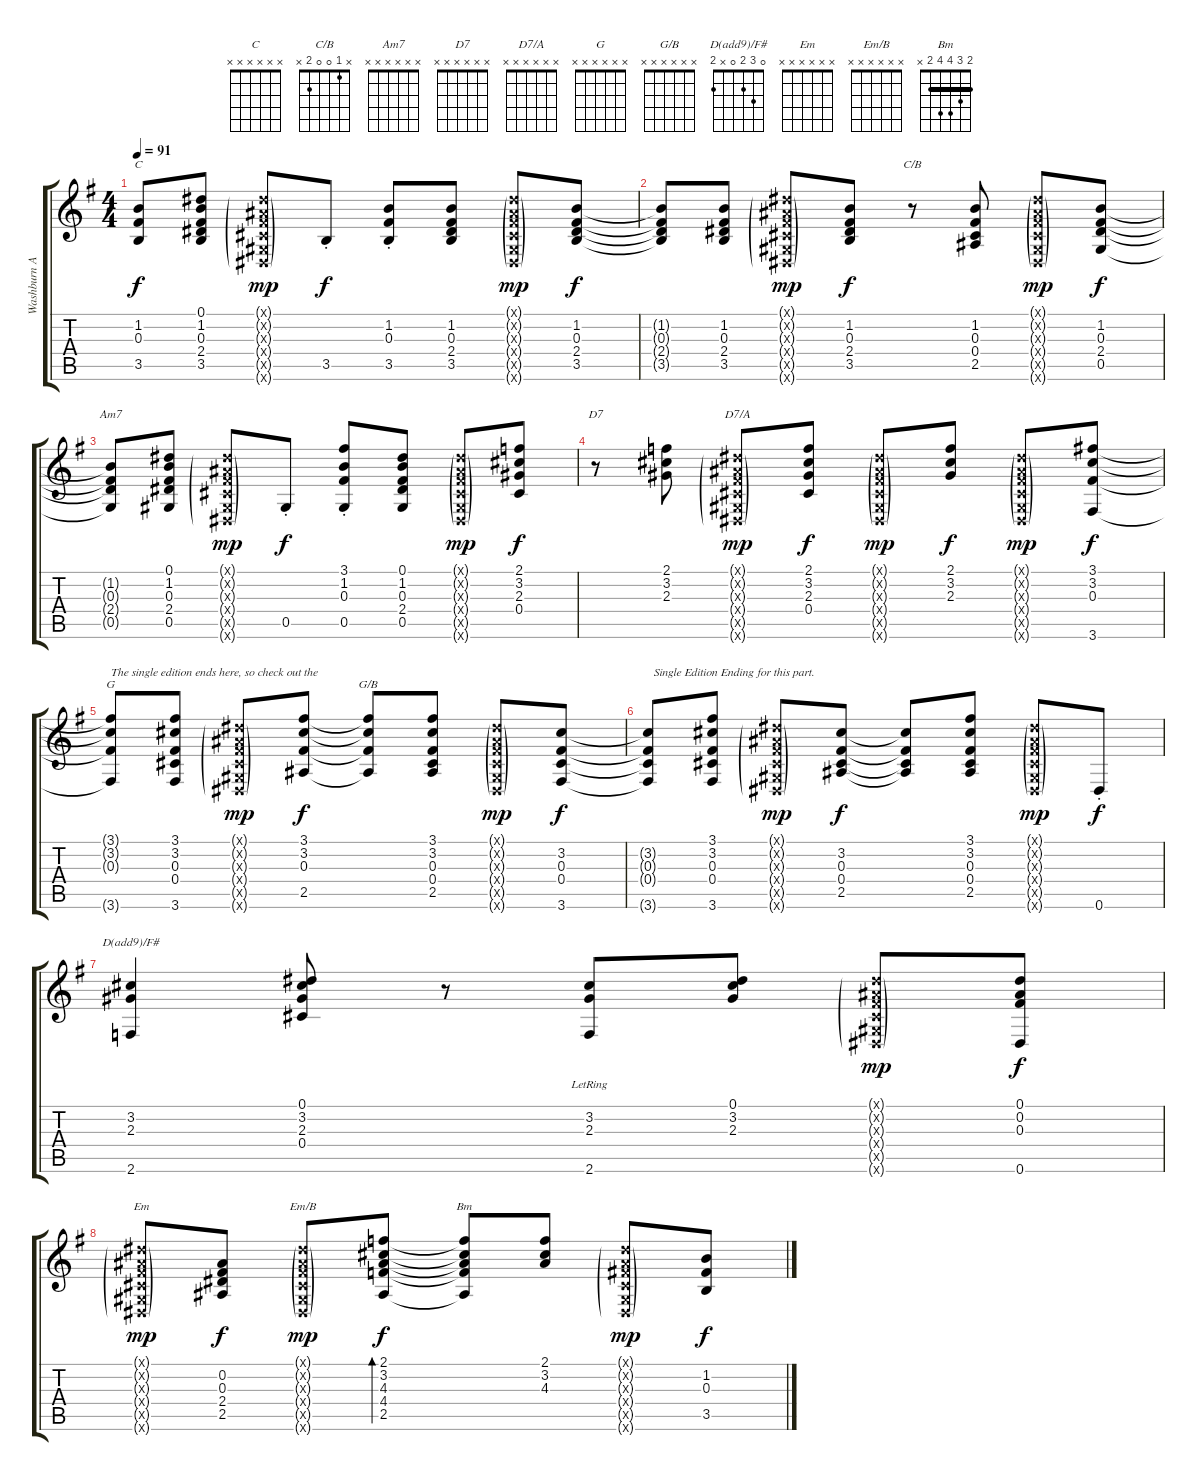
\track ("Washburn Acoustic" "Washburn A") {instrument acousticguitarsteel}
\staff {score tabs}
\tuning (Eb4 Bb3 Gb3 Db3 Ab2 Eb2) {hide}
\chord ("C" x x x x x x)
\chord ("C/B" x 1 0 0 2 x)
\chord ("Am7" x x x x x x)
\chord ("D7" x x x x x x)
\chord ("D7/A" x x x x x x)
\chord ("G" x x x x x x)
\chord ("G/B" x x x x x x)
\chord ("D(add9)/F#" 0 3 2 0 x 2)
\chord ("Em" x x x x x x)
\chord ("Em/B" x x x x x x)
\chord ("Bm" 2 3 4 4 2 x) {barre 2}
\ts (4 4)
\tempo 91
\clef g2
\ks g
(1.2{t} 0.3{t} 3.5{t}).8{ch "C" dy f} (0.1 1.2 0.3 2.4 3.5).8 (0.1{g x} 0.2{g x} 0.3{g x} 0.4{g x} 0.5{g x} 0.6{g x}).8{dy mp} 3.5{st}.8{dy f} (1.2{st} 0.3{st} 3.5{st}).8 (1.2 0.3 2.4 3.5).8 (0.1{g x} 0.2{g x} 0.3{g x} 0.4{g x} 0.5{g x} 0.6{g x}).8{dy mp} (1.2 0.3 2.4 3.5).8{dy f} |
(1.2{t} 0.3{t} 2.4{t} 3.5{t}).8 (1.2 0.3 2.4 3.5).8 (0.1{g x} 0.2{g x} 0.3{g x} 0.4{g x} 0.5{g x} 0.6{g x}).8{dy mp} (1.2 0.3 2.4 3.5).8{dy f} r.8{ch "C/B"} (1.2 0.3 0.4 2.5).8 (0.1{g x} 0.2{g x} 0.3{g x} 0.4{g x} 0.5{g x} 0.6{g x}).8{dy mp} (1.2 0.3 2.4 0.5).8{dy f} |
(1.2{t} 0.3{t} 2.4{t} 0.5{t}).8{ch "Am7"} (0.1 1.2 0.3 2.4 0.5).8 (0.1{g x} 0.2{g x} 0.3{g x} 0.4{g x} 0.5{g x} 0.6{g x}).8{dy mp} 0.5{st}.8{dy f} (3.1{st} 1.2{st} 0.3{st} 0.5{st}).8 (0.1 1.2 0.3 2.4 0.5).8 (0.1{g x} 0.2{g x} 0.3{g x} 0.4{g x} 0.5{g x} 0.6{g x}).8{dy mp} (2.1 3.2 2.3 0.4).8{dy f} |
r.8{ch "D7"} (2.1 3.2 2.3).8 (0.1{g x} 0.2{g x} 0.3{g x} 0.4{g x} 0.5{g x} 0.6{g x}).8{ch "D7/A" dy mp} (2.1 3.2 2.3 0.4).8{dy f} (0.1{g x} 0.2{g x} 0.3{g x} 0.4{g x} 0.5{g x} 0.6{g x}).8{dy mp} (2.1 3.2 2.3).8{dy f} (0.1{g x} 0.2{g x} 0.3{g x} 0.4{g x} 0.5{g x} 0.6{g x}).8{dy mp} (3.1 3.2 0.3 3.6).8{dy f} |
(3.1{t} 3.2{t} 0.3{t} 3.6{t}).8{ch "G" txt "The single edition ends here, so check out the"} (3.1 3.2 0.3 0.4 3.6).8 (0.1{g x} 0.2{g x} 0.3{g x} 0.4{g x} 0.5{g x} 0.6{g x}).8{dy mp} (3.1 3.2 0.3 2.5).8{dy f} (3.1{t} 3.2{t} 0.3{t} 2.5{t}).8{ch "G/B"} (3.1 3.2 0.3 0.4 2.5).8 (0.1{g x} 0.2{g x} 0.3{g x} 0.4{g x} 0.5{g x} 0.6{g x}).8{dy mp} (3.2 0.3 0.4 3.6).8{dy f} |
(3.2{t} 0.3{t} 0.4{t} 3.6{t}).8{txt "  Single Edition Ending for this part."} (3.1 3.2 0.3 0.4 3.6).8 (0.1{g x} 0.2{g x} 0.3{g x} 0.4{g x} 0.5{g x} 0.6{g x}).8{dy mp} (3.2 0.3 0.4 2.5).8{dy f} (3.2{t} 0.3{t} 0.4{t} 2.5{t}).8 (3.1 3.2 0.3 0.4 2.5).8 (0.1{g x} 0.2{g x} 0.3{g x} 0.4{g x} 0.5{g x} 0.6{g x}).8{dy mp} 0.6{st}.8{dy f} |
(3.2 2.3 2.6).4{ch "D(add9)/F#"} (0.1 3.2 2.3 0.4).8 r.8 (3.2 2.3 2.6{lr}).8 (0.1 3.2 2.3).8 (0.1{g x} 0.2{g x} 0.3{g x} 0.4{g x} 0.5{g x} 0.6{g x}).8{dy mp} (0.1 0.2 0.3 0.6).8{dy f} |
(0.1{g x} 0.2{g x} 0.3{g x} 0.4{g x} 0.5{g x} 0.6{g x}).8{ch "Em" dy mp} (0.2 0.3 2.4 2.5).8{dy f} (0.1{g x} 0.2{g x} 0.3{g x} 0.4{g x} 0.5{g x} 0.6{g x}).8{ch "Em/B" dy mp} (2.1 3.2 4.3 4.4 2.5).8{bd 120 dy f} (2.1{t} 3.2{t} 4.3{t} 4.4{t} 2.5{t}).8{ch "Bm"} (2.1 3.2 4.3).8 (0.1{g x} 0.2{g x} 0.3{g x} 0.4{g x} 0.5{g x} 0.6{g x}).8{dy mp} (1.2 0.3 3.5).8{dy f}
